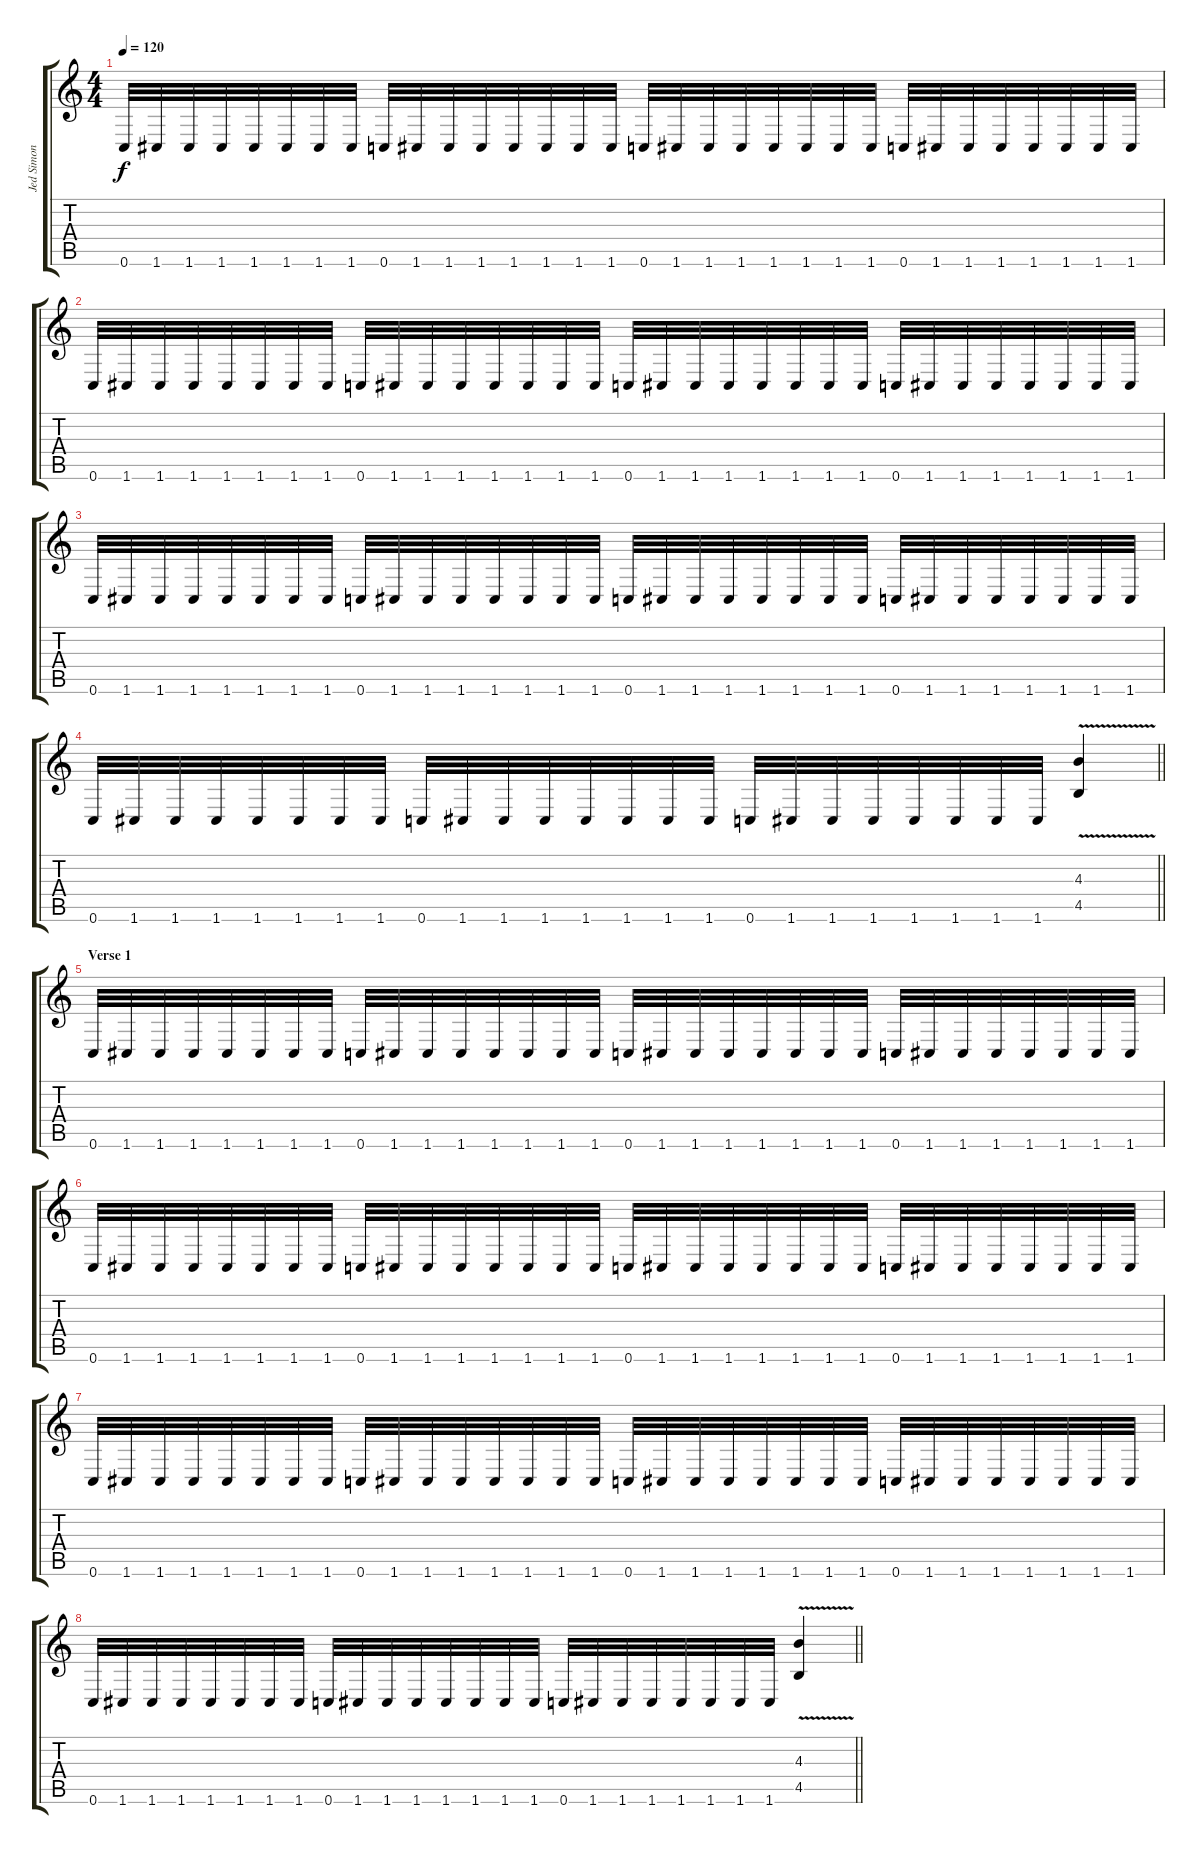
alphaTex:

\track ("Jed Simon" "Jed Simon") {instrument overdrivenguitar}
\staff {score tabs}
\tuning (E4 C4 G3 C3 G2 C2) {hide}
\ts (4 4)
\tempo 120
\clef g2
\ks c
0.6.32{dy f} 1.6.32 1.6.32 1.6.32 1.6.32 1.6.32 1.6.32 1.6.32 0.6.32 1.6.32 1.6.32 1.6.32 1.6.32 1.6.32 1.6.32 1.6.32 0.6.32 1.6.32 1.6.32 1.6.32 1.6.32 1.6.32 1.6.32 1.6.32 0.6.32 1.6.32 1.6.32 1.6.32 1.6.32 1.6.32 1.6.32 1.6.32 |
0.6.32 1.6.32 1.6.32 1.6.32 1.6.32 1.6.32 1.6.32 1.6.32 0.6.32 1.6.32 1.6.32 1.6.32 1.6.32 1.6.32 1.6.32 1.6.32 0.6.32 1.6.32 1.6.32 1.6.32 1.6.32 1.6.32 1.6.32 1.6.32 0.6.32 1.6.32 1.6.32 1.6.32 1.6.32 1.6.32 1.6.32 1.6.32 |
0.6.32 1.6.32 1.6.32 1.6.32 1.6.32 1.6.32 1.6.32 1.6.32 0.6.32 1.6.32 1.6.32 1.6.32 1.6.32 1.6.32 1.6.32 1.6.32 0.6.32 1.6.32 1.6.32 1.6.32 1.6.32 1.6.32 1.6.32 1.6.32 0.6.32 1.6.32 1.6.32 1.6.32 1.6.32 1.6.32 1.6.32 1.6.32 |
\barLineRight lightlight
0.6.32 1.6.32 1.6.32 1.6.32 1.6.32 1.6.32 1.6.32 1.6.32 0.6.32 1.6.32 1.6.32 1.6.32 1.6.32 1.6.32 1.6.32 1.6.32 0.6.32 1.6.32 1.6.32 1.6.32 1.6.32 1.6.32 1.6.32 1.6.32 (4.3{v} 4.5{v}).4 |
\section ("" "Verse 1")
0.6.32 1.6.32 1.6.32 1.6.32 1.6.32 1.6.32 1.6.32 1.6.32 0.6.32 1.6.32 1.6.32 1.6.32 1.6.32 1.6.32 1.6.32 1.6.32 0.6.32 1.6.32 1.6.32 1.6.32 1.6.32 1.6.32 1.6.32 1.6.32 0.6.32 1.6.32 1.6.32 1.6.32 1.6.32 1.6.32 1.6.32 1.6.32 |
0.6.32 1.6.32 1.6.32 1.6.32 1.6.32 1.6.32 1.6.32 1.6.32 0.6.32 1.6.32 1.6.32 1.6.32 1.6.32 1.6.32 1.6.32 1.6.32 0.6.32 1.6.32 1.6.32 1.6.32 1.6.32 1.6.32 1.6.32 1.6.32 0.6.32 1.6.32 1.6.32 1.6.32 1.6.32 1.6.32 1.6.32 1.6.32 |
0.6.32 1.6.32 1.6.32 1.6.32 1.6.32 1.6.32 1.6.32 1.6.32 0.6.32 1.6.32 1.6.32 1.6.32 1.6.32 1.6.32 1.6.32 1.6.32 0.6.32 1.6.32 1.6.32 1.6.32 1.6.32 1.6.32 1.6.32 1.6.32 0.6.32 1.6.32 1.6.32 1.6.32 1.6.32 1.6.32 1.6.32 1.6.32 |
\barLineRight lightlight
0.6.32 1.6.32 1.6.32 1.6.32 1.6.32 1.6.32 1.6.32 1.6.32 0.6.32 1.6.32 1.6.32 1.6.32 1.6.32 1.6.32 1.6.32 1.6.32 0.6.32 1.6.32 1.6.32 1.6.32 1.6.32 1.6.32 1.6.32 1.6.32 (4.3{v} 4.5{v}).4
